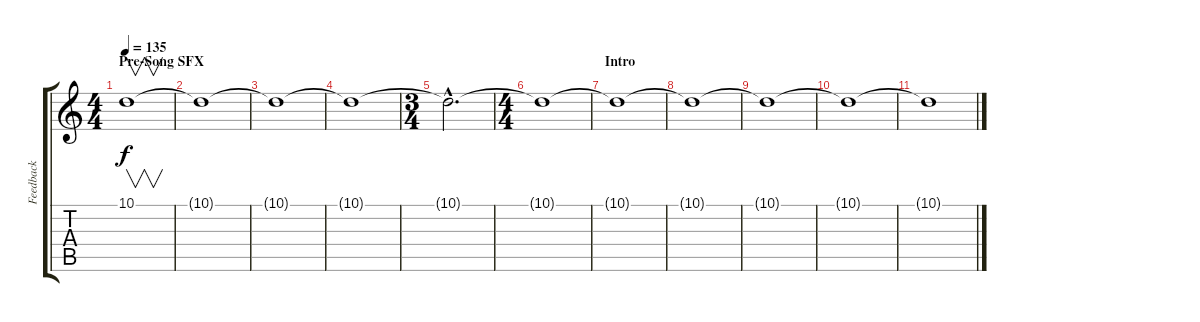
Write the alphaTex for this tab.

\track ("Feedback" "Feedback") {instrument lead2sawtooth}
\staff {score tabs}
\tuning (E4 B3 G3 D3 A2 E2) {hide}
\ts (4 4)
\section ("" "Pre-Song SFX")
\tempo 135
\clef g2
\ks c
10.1.1{v dy f volume 16 instrument lead2sawtooth} |
10.1{t}.1 |
10.1{t}.1 |
10.1{t}.1 |
\ts (3 4)
10.1{hac t}.2{d} |
\ts (4 4)
10.1{t}.1 |
\section ("" "Intro")
10.1{t}.1 |
10.1{t}.1 |
10.1{t}.1 |
10.1{t}.1{volume 0} |
10.1{t}.1
